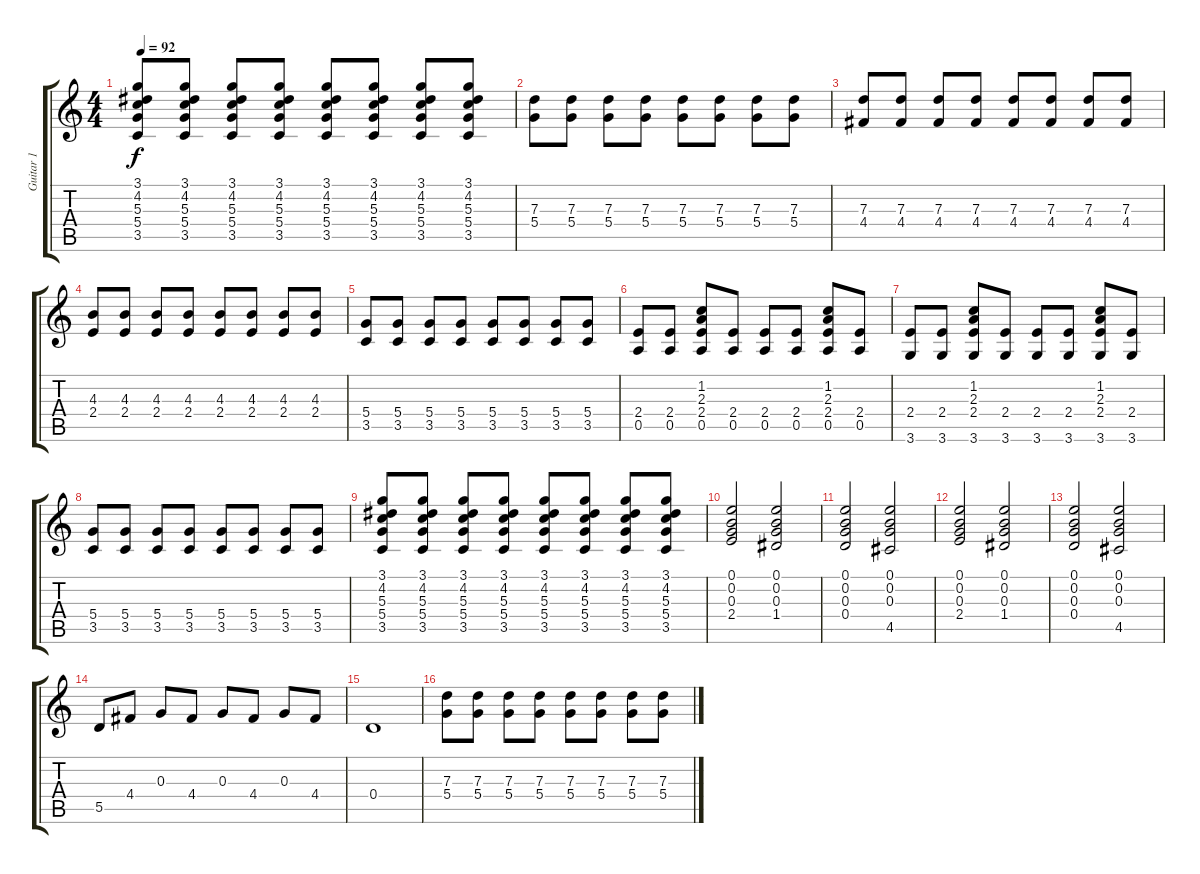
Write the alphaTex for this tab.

\track ("Guitar 1" "Guitar 1") {instrument distortionguitar}
\staff {score tabs}
\tuning (E4 B3 G3 D3 A2 E2) {hide}
\ts (4 4)
\tempo 92
\clef g2
\ks c
(3.1 4.2 5.3 5.4 3.5).8{dy f} (3.1 4.2 5.3 5.4 3.5).8 (3.1 4.2 5.3 5.4 3.5).8 (3.1 4.2 5.3 5.4 3.5).8 (3.1 4.2 5.3 5.4 3.5).8 (3.1 4.2 5.3 5.4 3.5).8 (3.1 4.2 5.3 5.4 3.5).8 (3.1 4.2 5.3 5.4 3.5).8 |
(7.3 5.4).8 (7.3 5.4).8 (7.3 5.4).8 (7.3 5.4).8 (7.3 5.4).8 (7.3 5.4).8 (7.3 5.4).8 (7.3 5.4).8 |
(7.3 4.4).8 (7.3 4.4).8 (7.3 4.4).8 (7.3 4.4).8 (7.3 4.4).8 (7.3 4.4).8 (7.3 4.4).8 (7.3 4.4).8 |
(4.3 2.4).8 (4.3 2.4).8 (4.3 2.4).8 (4.3 2.4).8 (4.3 2.4).8 (4.3 2.4).8 (4.3 2.4).8 (4.3 2.4).8 |
(5.4 3.5).8 (5.4 3.5).8 (5.4 3.5).8 (5.4 3.5).8 (5.4 3.5).8 (5.4 3.5).8 (5.4 3.5).8 (5.4 3.5).8 |
(2.4 0.5).8 (2.4 0.5).8 (1.2 2.3 2.4 0.5).8 (2.4 0.5).8 (2.4 0.5).8 (2.4 0.5).8 (1.2 2.3 2.4 0.5).8 (2.4 0.5).8 |
(2.4 3.6).8 (2.4 3.6).8 (1.2 2.3 2.4 3.6).8 (2.4 3.6).8 (2.4 3.6).8 (2.4 3.6).8 (1.2 2.3 2.4 3.6).8 (2.4 3.6).8 |
(5.4 3.5).8 (5.4 3.5).8 (5.4 3.5).8 (5.4 3.5).8 (5.4 3.5).8 (5.4 3.5).8 (5.4 3.5).8 (5.4 3.5).8 |
(3.1 4.2 5.3 5.4 3.5).8 (3.1 4.2 5.3 5.4 3.5).8 (3.1 4.2 5.3 5.4 3.5).8 (3.1 4.2 5.3 5.4 3.5).8 (3.1 4.2 5.3 5.4 3.5).8 (3.1 4.2 5.3 5.4 3.5).8 (3.1 4.2 5.3 5.4 3.5).8 (3.1 4.2 5.3 5.4 3.5).8 |
(0.1 0.2 0.3 2.4).2 (0.1 0.2 0.3 1.4).2 |
(0.1 0.2 0.3 0.4).2 (0.1 0.2 0.3 4.5).2 |
(0.1 0.2 0.3 2.4).2 (0.1 0.2 0.3 1.4).2 |
(0.1 0.2 0.3 0.4).2 (0.1 0.2 0.3 4.5).2 |
5.5.8 4.4.8 0.3.8 4.4.8 0.3.8 4.4.8 0.3.8 4.4.8 |
0.4.1 |
(7.3 5.4).8 (7.3 5.4).8 (7.3 5.4).8 (7.3 5.4).8 (7.3 5.4).8 (7.3 5.4).8 (7.3 5.4).8 (7.3 5.4).8
